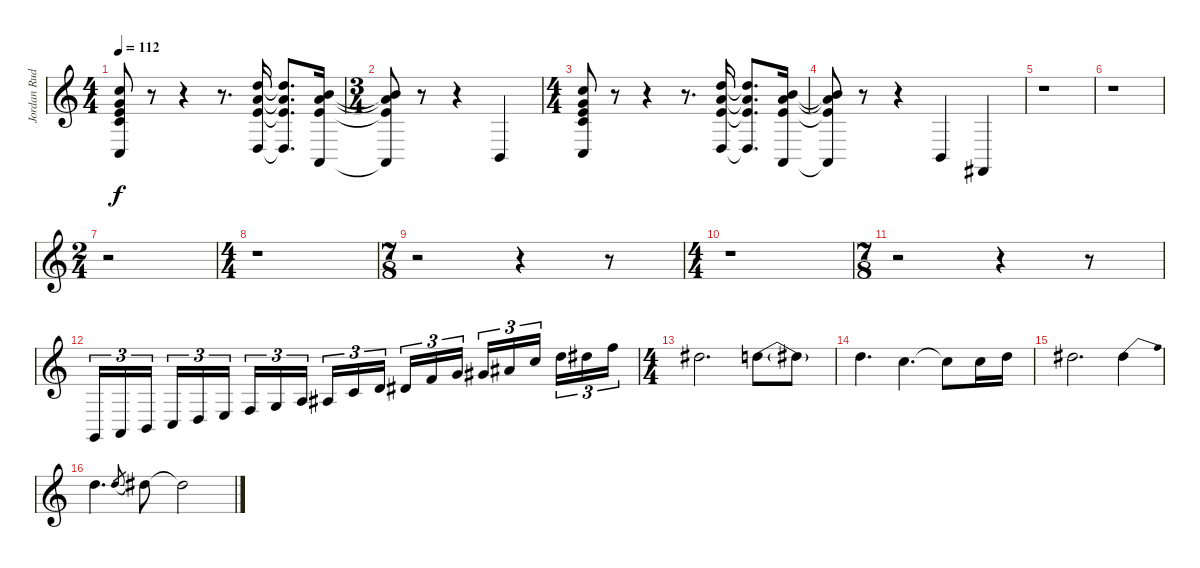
\track ("Jordan Rudess" "Jordan Rud") {instrument stringensemble1}
\staff {score}
\tuning (E4 B3 G3 D3 A2 E2 B1) {hide}
\ts (4 4)
\tempo 112
\clef g2
\ks c
(8.1 8.2 9.3 10.4 8.6).8{dy f instrument acousticgrandpiano} r.8 r.4 r.8{d} (10.1 10.2 9.3 10.6).16 (10.1{t} 10.2{t} 9.3{t} 10.6{t}).8{d} (7.1 10.2 9.3 5.6).16 |
\ts (3 4)
(7.1{t} 10.2{t} 9.3{t} 5.6{t}).8 r.8 r.4 7.6.4 |
\ts (4 4)
(8.1 8.2 9.3 10.4 8.6).8{instrument acousticgrandpiano} r.8 r.4 r.8{d} (10.1 10.2 9.3 10.6).16 (10.1{t} 10.2{t} 9.3{t} 10.6{t}).8{d} (7.1 10.2 9.3 5.6).16 |
(7.1{t} 10.2{t} 9.3{t} 5.6{t}).8 r.8 r.4 2.5.4 2.6.4 |
r.1 |
r.1 |
\ts (2 4)
r.2 |
\ts (4 4)
r.1 |
\ts (7 8)
r.2 r.4 r.8 |
\ts (4 4)
r.1 |
\ts (7 8)
r.2 r.4 r.8 |
8.7.16{tu (3 2) volume 16 instrument choiraahs} 10.7.16{tu (3 2)} 12.7.16{tu (3 2)} 13.7.16{tu (3 2)} 15.7.16{tu (3 2)} 17.7.16{tu (3 2)} 13.6.16{tu (3 2)} 15.6.16{tu (3 2)} 17.6.16{tu (3 2)} 13.5.16{tu (3 2)} 15.5.16{tu (3 2)} 17.5.16{tu (3 2)} 13.4.16{tu (3 2)} 15.4.16{tu (3 2)} 17.4.16{tu (3 2)} 13.3.16{tu (3 2)} 15.3.16{tu (3 2)} 17.3.16{tu (3 2)} 15.2.16{tu (3 2)} 16.2.16{tu (3 2)} 18.2.16{tu (3 2)} |
\ts (4 4)
16.2.2{d} 15.2{be (bend 0 0 60 2)}.8 15.2{t}.8 |
15.2.4{d} 13.2.4{d} 13.2{t}.8 13.2.16 15.2.16 |
16.2.2{d} 16.2{be (bend 0 0 60 4)}.4 |
15.2.4{d} 15.2{sl}.8{gr} 16.2.8 16.2{t}.2
